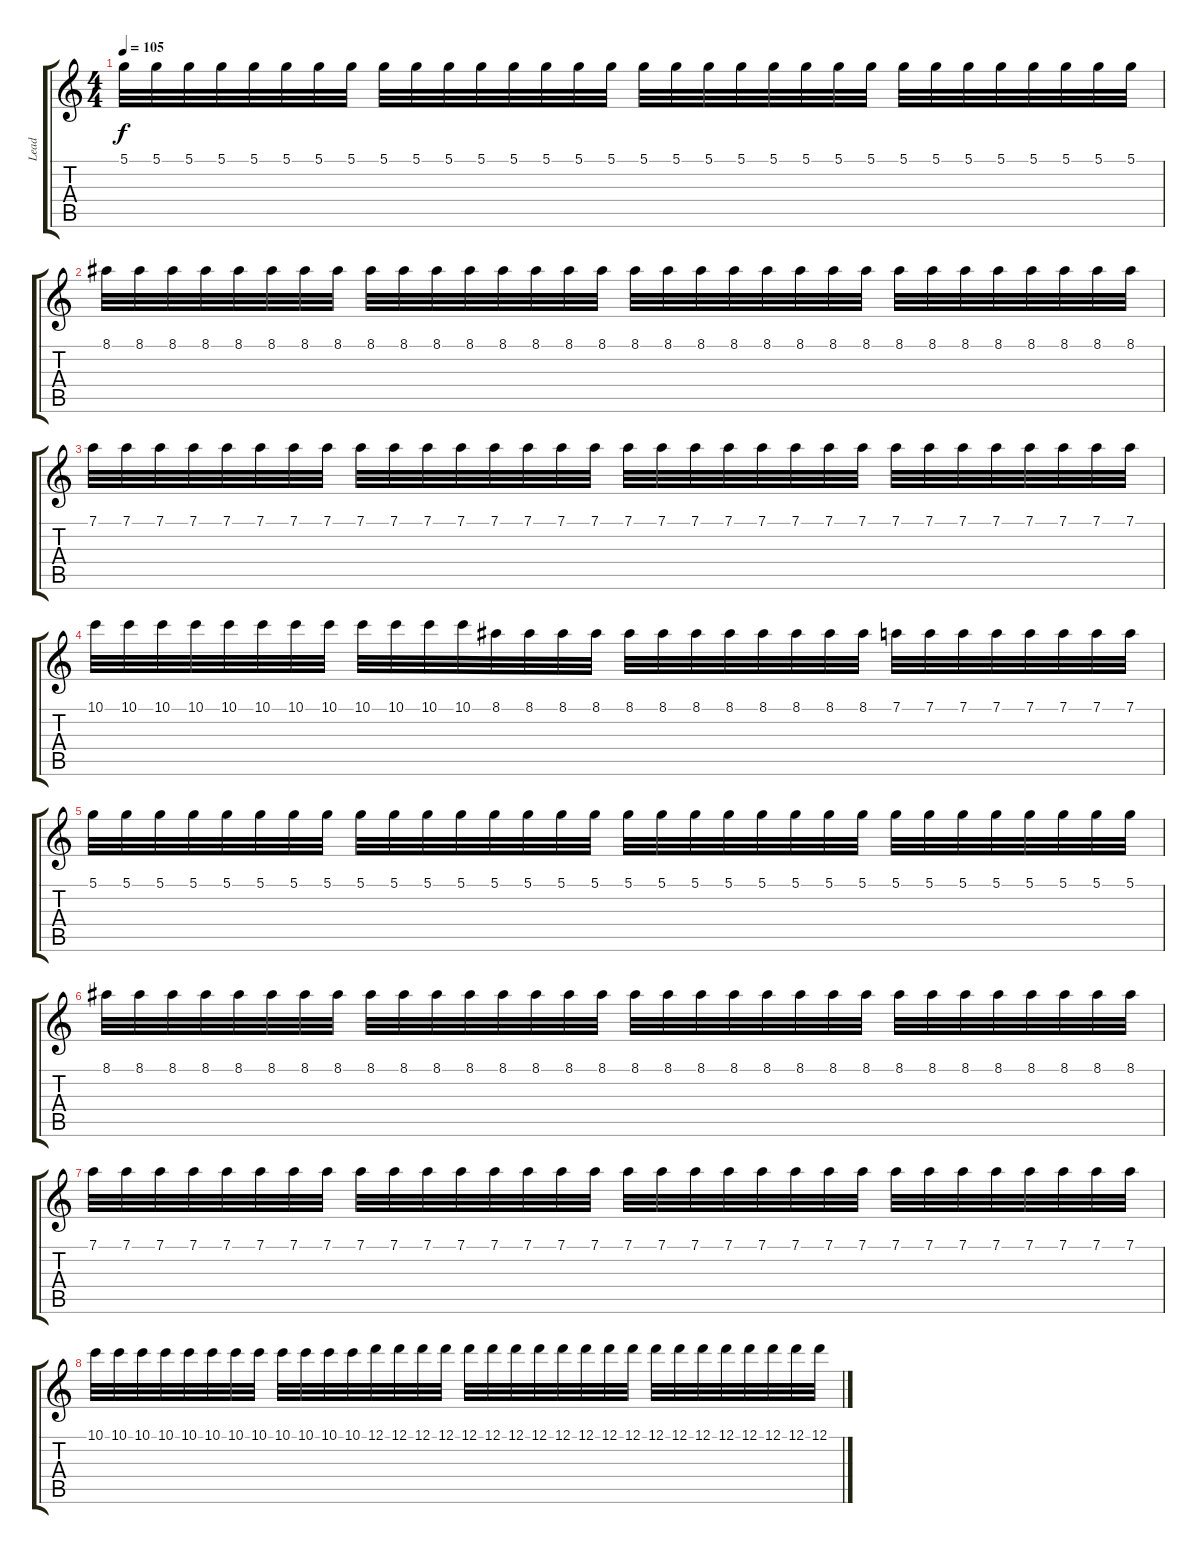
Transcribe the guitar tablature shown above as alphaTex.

\track ("Lead" "Lead") {instrument electricguitarjazz}
\staff {score tabs}
\tuning (D4 A3 F3 C3 G2 D2) {hide}
\ts (4 4)
\tempo 105
\clef g2
\ks c
5.1.32{dy f} 5.1.32 5.1.32 5.1.32 5.1.32 5.1.32 5.1.32 5.1.32 5.1.32 5.1.32 5.1.32 5.1.32 5.1.32 5.1.32 5.1.32 5.1.32 5.1.32 5.1.32 5.1.32 5.1.32 5.1.32 5.1.32 5.1.32 5.1.32 5.1.32 5.1.32 5.1.32 5.1.32 5.1.32 5.1.32 5.1.32 5.1.32 |
8.1.32 8.1.32 8.1.32 8.1.32 8.1.32 8.1.32 8.1.32 8.1.32 8.1.32 8.1.32 8.1.32 8.1.32 8.1.32 8.1.32 8.1.32 8.1.32 8.1.32 8.1.32 8.1.32 8.1.32 8.1.32 8.1.32 8.1.32 8.1.32 8.1.32 8.1.32 8.1.32 8.1.32 8.1.32 8.1.32 8.1.32 8.1.32 |
7.1.32 7.1.32 7.1.32 7.1.32 7.1.32 7.1.32 7.1.32 7.1.32 7.1.32 7.1.32 7.1.32 7.1.32 7.1.32 7.1.32 7.1.32 7.1.32 7.1.32 7.1.32 7.1.32 7.1.32 7.1.32 7.1.32 7.1.32 7.1.32 7.1.32 7.1.32 7.1.32 7.1.32 7.1.32 7.1.32 7.1.32 7.1.32 |
10.1.32 10.1.32 10.1.32 10.1.32 10.1.32 10.1.32 10.1.32 10.1.32 10.1.32 10.1.32 10.1.32 10.1.32 8.1.32 8.1.32 8.1.32 8.1.32 8.1.32 8.1.32 8.1.32 8.1.32 8.1.32 8.1.32 8.1.32 8.1.32 7.1.32 7.1.32 7.1.32 7.1.32 7.1.32 7.1.32 7.1.32 7.1.32 |
5.1.32 5.1.32 5.1.32 5.1.32 5.1.32 5.1.32 5.1.32 5.1.32 5.1.32 5.1.32 5.1.32 5.1.32 5.1.32 5.1.32 5.1.32 5.1.32 5.1.32 5.1.32 5.1.32 5.1.32 5.1.32 5.1.32 5.1.32 5.1.32 5.1.32 5.1.32 5.1.32 5.1.32 5.1.32 5.1.32 5.1.32 5.1.32 |
8.1.32 8.1.32 8.1.32 8.1.32 8.1.32 8.1.32 8.1.32 8.1.32 8.1.32 8.1.32 8.1.32 8.1.32 8.1.32 8.1.32 8.1.32 8.1.32 8.1.32 8.1.32 8.1.32 8.1.32 8.1.32 8.1.32 8.1.32 8.1.32 8.1.32 8.1.32 8.1.32 8.1.32 8.1.32 8.1.32 8.1.32 8.1.32 |
7.1.32 7.1.32 7.1.32 7.1.32 7.1.32 7.1.32 7.1.32 7.1.32 7.1.32 7.1.32 7.1.32 7.1.32 7.1.32 7.1.32 7.1.32 7.1.32 7.1.32 7.1.32 7.1.32 7.1.32 7.1.32 7.1.32 7.1.32 7.1.32 7.1.32 7.1.32 7.1.32 7.1.32 7.1.32 7.1.32 7.1.32 7.1.32 |
10.1.32 10.1.32 10.1.32 10.1.32 10.1.32 10.1.32 10.1.32 10.1.32 10.1.32 10.1.32 10.1.32 10.1.32 12.1.32 12.1.32 12.1.32 12.1.32 12.1.32 12.1.32 12.1.32 12.1.32 12.1.32 12.1.32 12.1.32 12.1.32 12.1.32 12.1.32 12.1.32 12.1.32 12.1.32 12.1.32 12.1.32 12.1.32
